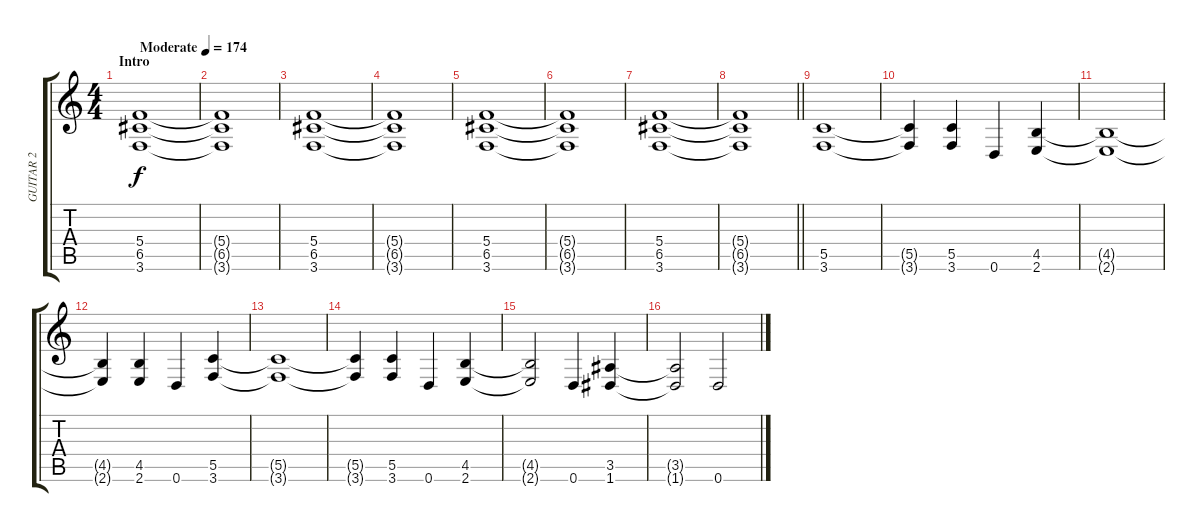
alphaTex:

\track ("GUITAR 2" "GUITAR 2") {instrument overdrivenguitar}
\staff {score tabs}
\tuning (D4 A3 F3 C3 G2 D2) {hide}
\ts (4 4)
\section ("" "Intro")
\tempo (174 "Moderate")
\clef g2
\ks c
(5.4 6.5 3.6).1{dy f instrument overdrivenguitar} |
(5.4{t} 6.5{t} 3.6{t}).1 |
(5.4 6.5 3.6).1 |
(5.4{t} 6.5{t} 3.6{t}).1 |
(5.4 6.5 3.6).1 |
(5.4{t} 6.5{t} 3.6{t}).1 |
(5.4 6.5 3.6).1 |
\barLineRight lightlight
(5.4{t} 6.5{t} 3.6{t}).1 |
(5.5 3.6).1 |
(5.5{t} 3.6{t}).4 (5.5 3.6).4 0.6.4 (4.5 2.6).4 |
(4.5{t} 2.6{t}).1 |
(4.5{t} 2.6{t}).4 (4.5 2.6).4 0.6.4 (5.5 3.6).4 |
(5.5{t} 3.6{t}).1 |
(5.5{t} 3.6{t}).4 (5.5 3.6).4 0.6.4 (4.5 2.6).4 |
(4.5{t} 2.6{t}).2 0.6.4 (3.5 1.6).4 |
(3.5{t} 1.6{t}).2 0.6.2
